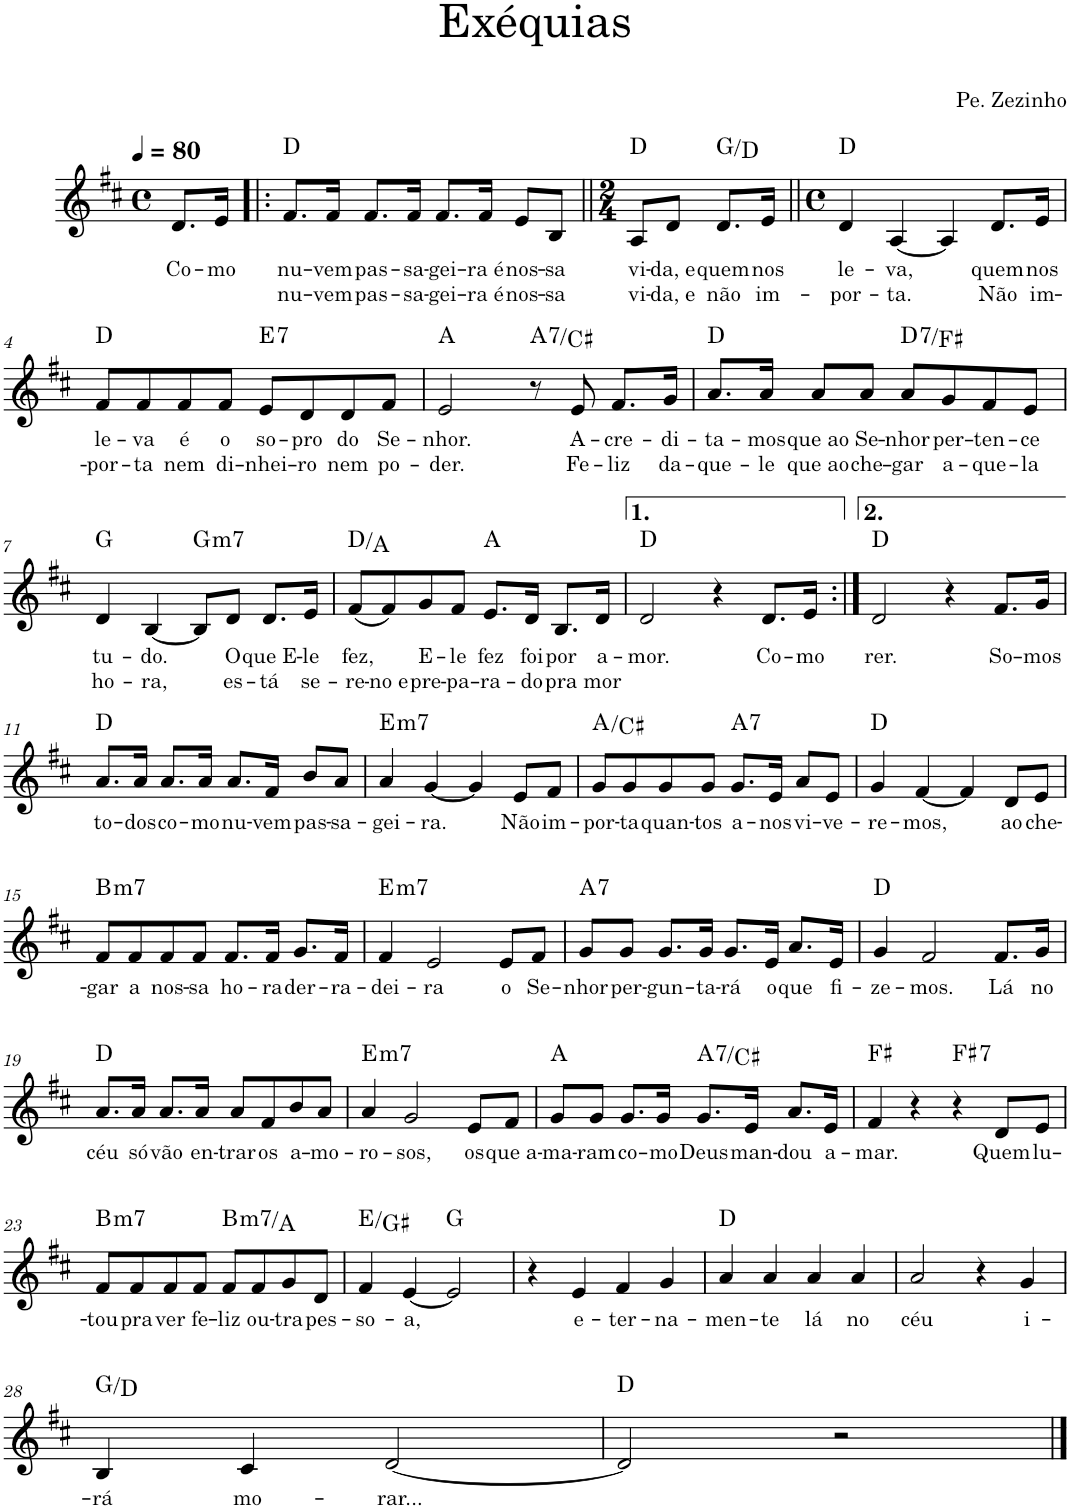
**kern	**text	**text	**harte
*part1	*part1	*part1	*part1
*staff1	*staff1	*staff1	*
*I"Voz	*	*	*
*I'Vo.	*	*	*
*clefG2	*	*	*
*k[f#c#]	*	*	*
*M4/4	*	*	*
*met(c)	*	*	*
*MM80	*	*	*
=	=	=	=
!	!LO:LY:b	!	!
8.d/L	Co-	.	.
!	!LO:LY:b	!	!
16e/Jk	-mo	.	.
=1!|:	=1!|:	=1!|:	=1!|:
!	!LO:LY:b	!LO:LY:b	!
8.f#/L	nu-	nu-	D:maj
!	!LO:LY:b	!LO:LY:b	!
16f#/Jk	-vem	-vem	.
!	!LO:LY:b	!LO:LY:b	!
8.f#/L	pas-	pas-	.
!	!LO:LY:b	!LO:LY:b	!
16f#/Jk	-sa-	-sa-	.
!	!LO:LY:b	!LO:LY:b	!
8.f#/L	-gei-	-gei-	.
!	!LO:LY:b	!LO:LY:b	!
16f#/Jk	-ra é	-ra é	.
!	!LO:LY:b	!LO:LY:b	!
8e/L	nos-	nos-	.
!	!LO:LY:b	!LO:LY:b	!
8B/J	-sa	-sa	.
=2||	=2||	=2||	=2||
*M2/4	*	*	*
!	!LO:LY:b	!LO:LY:b	!
8A/L	vi-	vi-	D:maj
!	!LO:LY:b	!LO:LY:b	!
8d/J	-da, e	-da, e	.
!	!LO:LY:b	!LO:LY:b	!
8.d/L	quem	não	G:maj/5
!	!LO:LY:b	!LO:LY:b	!
16e/Jk	nos	im-	.
=3||	=3||	=3||	=3||
*M4/4	*	*	*
*met(c)	*	*	*
!	!LO:LY:b	!LO:LY:b	!
4d/	le-	-por-	D:maj
!	!LO:LY:b	!LO:LY:b	!
[4A/	-va,	-ta.	.
4A/]	.	.	.
!	!LO:LY:b	!LO:LY:b	!
8.d/L	quem	Não	.
!	!LO:LY:b	!LO:LY:b	!
16e/Jk	nos	im-	.
!!LO:LB:g=z
=4	=4	=4	=4
!	!LO:LY:b	!LO:LY:b	!
8f#/L	le-	-por-	D:maj
!	!LO:LY:b	!LO:LY:b	!
8f#/	-va	-ta	.
!	!LO:LY:b	!LO:LY:b	!
8f#/	é	nem	.
!	!LO:LY:b	!LO:LY:b	!
8f#/J	o	di-	.
!	!LO:LY:b	!LO:LY:b	!LO:H:kt=7
8e/L	so-	-nhei-	E:7
!	!LO:LY:b	!LO:LY:b	!
8d/	-pro	-ro	.
!	!LO:LY:b	!LO:LY:b	!
8d/	do	nem	.
!	!LO:LY:b	!LO:LY:b	!
8f#/J	Se-	po-	.
=5	=5	=5	=5
!	!LO:LY:b	!LO:LY:b	!
2e/	-nhor.	-der.	A:maj
!	!	!	!LO:H:kt=7
8r	.	.	A:7/3
!	!LO:LY:b	!LO:LY:b	!
8e/	A-	Fe-	.
!	!LO:LY:b	!LO:LY:b	!
8.f#/L	-cre-	-liz	.
!	!LO:LY:b	!LO:LY:b	!
16g/Jk	-di-	da-	.
=6	=6	=6	=6
!	!LO:LY:b	!LO:LY:b	!
8.a/L	-ta-	-que-	D:maj
!	!LO:LY:b	!LO:LY:b	!
16a/Jk	-mos	-le	.
!	!LO:LY:b	!LO:LY:b	!
8a/L	que ao	que ao	.
!	!LO:LY:b	!LO:LY:b	!
8a/J	Se-	che-	.
!	!LO:LY:b	!LO:LY:b	!LO:H:kt=7
8a/L	-nhor	-gar	D:7/3
!	!LO:LY:b	!LO:LY:b	!
8g/	per-	a-	.
!	!LO:LY:b	!LO:LY:b	!
8f#/	-ten-	-que-	.
!	!LO:LY:b	!LO:LY:b	!
8e/J	-ce	-la	.
!!LO:LB:g=z
=7	=7	=7	=7
!	!LO:LY:b	!LO:LY:b	!
4d/	tu-	ho-	G:maj
!	!LO:LY:b	!LO:LY:b	!
[4B/	-do.	-ra,	.
!	!	!	!LO:H:kt=m7
8B/L]	.	.	G:min7
!	!LO:LY:b	!LO:LY:b	!
8d/J	O	es-	.
!	!LO:LY:b	!LO:LY:b	!
8.d/L	que E-	-tá	.
!	!LO:LY:b	!LO:LY:b	!
16e/Jk	-le	se-	.
=8	=8	=8	=8
!	!LO:LY:b	!LO:LY:b	!
(8f#/L	fez,	-re-	D:maj/5
!	!	!LO:LY:b	!
8f#/)	.	-no e	.
!	!LO:LY:b	!LO:LY:b	!
8g/	E-	pre-	.
!	!LO:LY:b	!LO:LY:b	!
8f#/J	-le	-pa-	.
!	!LO:LY:b	!LO:LY:b	!
8.e/L	fez	-ra-	A:maj
!	!LO:LY:b	!LO:LY:b	!
16d/Jk	foi	-do	.
!	!LO:LY:b	!LO:LY:b	!
8.B/L	por	pra	.
!	!LO:LY:b	!LO:LY:b	!
16d/Jk	a-	mor	.
=9	=9	=9	=9
!	!LO:LY:b	!	!
2d/	-mor.	.	D:maj
4r	.	.	.
!	!LO:LY:b	!	!
8.d/L	Co-	.	.
!	!LO:LY:b	!	!
16e/Jk	-mo	.	.
=10:|!	=10:|!	=10:|!	=10:|!
!	!LO:LY:b	!	!
2d/	rer.	.	D:maj
4r	.	.	.
!	!LO:LY:b	!	!
8.f#/L	So-	.	.
!	!LO:LY:b	!	!
16g/Jk	-mos	.	.
!!LO:LB:g=z
=11	=11	=11	=11
!	!LO:LY:b	!	!
8.a/L	to-	.	D:maj
!	!LO:LY:b	!	!
16a/Jk	-dos	.	.
!	!LO:LY:b	!	!
8.a/L	co-	.	.
!	!LO:LY:b	!	!
16a/Jk	-mo	.	.
!	!LO:LY:b	!	!
8.a/L	nu-	.	.
!	!LO:LY:b	!	!
16f#/Jk	-vem	.	.
!	!LO:LY:b	!	!
8b/L	pas-	.	.
!	!LO:LY:b	!	!
8a/J	-sa-	.	.
=12	=12	=12	=12
!	!LO:LY:b	!	!LO:H:kt=m7
4a/	-gei-	.	E:min7
!	!LO:LY:b	!	!
[4g/	-ra.	.	.
4g/]	.	.	.
!	!LO:LY:b	!	!
8e/L	Não	.	.
!	!LO:LY:b	!	!
8f#/J	im-	.	.
=13	=13	=13	=13
!	!LO:LY:b	!	!
8g/L	-por-	.	A:maj/3
!	!LO:LY:b	!	!
8g/	-ta	.	.
!	!LO:LY:b	!	!
8g/	quan-	.	.
!	!LO:LY:b	!	!
8g/J	-tos	.	.
!	!LO:LY:b	!	!LO:H:kt=7
8.g/L	a-	.	A:7
!	!LO:LY:b	!	!
16e/Jk	-nos	.	.
!	!LO:LY:b	!	!
8a/L	vi-	.	.
!	!LO:LY:b	!	!
8e/J	-ve-	.	.
=14	=14	=14	=14
!	!LO:LY:b	!	!
4g/	-re-	.	D:maj
!	!LO:LY:b	!	!
[4f#/	-mos,	.	.
4f#/]	.	.	.
!	!LO:LY:b	!	!
8d/L	ao	.	.
!	!LO:LY:b	!	!
8e/J	che-	.	.
!!LO:LB:g=z
=15	=15	=15	=15
!	!LO:LY:b	!	!LO:H:kt=m7
8f#/L	-gar	.	B:min7
!	!LO:LY:b	!	!
8f#/	a	.	.
!	!LO:LY:b	!	!
8f#/	nos-	.	.
!	!LO:LY:b	!	!
8f#/J	-sa	.	.
!	!LO:LY:b	!	!
8.f#/L	ho-	.	.
!	!LO:LY:b	!	!
16f#/Jk	-ra	.	.
!	!LO:LY:b	!	!
8.g/L	der-	.	.
!	!LO:LY:b	!	!
16f#/Jk	-ra-	.	.
=16	=16	=16	=16
!	!LO:LY:b	!	!LO:H:kt=m7
4f#/	-dei-	.	E:min7
!	!LO:LY:b	!	!
2e/	-ra	.	.
!	!LO:LY:b	!	!
8e/L	o	.	.
!	!LO:LY:b	!	!
8f#/J	Se-	.	.
=17	=17	=17	=17
!	!LO:LY:b	!	!LO:H:kt=7
8g/L	-nhor	.	A:7
!	!LO:LY:b	!	!
8g/J	per-	.	.
!	!LO:LY:b	!	!
8.g/L	-gun-	.	.
!	!LO:LY:b	!	!
16g/Jk	-ta-	.	.
!	!LO:LY:b	!	!
8.g/L	-rá	.	.
!	!LO:LY:b	!	!
16e/Jk	o	.	.
!	!LO:LY:b	!	!
8.a/L	que	.	.
!	!LO:LY:b	!	!
16e/Jk	fi-	.	.
=18	=18	=18	=18
!	!LO:LY:b	!	!
4g/	-ze-	.	D:maj
!	!LO:LY:b	!	!
2f#/	-mos.	.	.
!	!LO:LY:b	!	!
8.f#/L	Lá	.	.
!	!LO:LY:b	!	!
16g/Jk	no	.	.
!!LO:LB:g=z
=19	=19	=19	=19
!	!LO:LY:b	!	!
8.a/L	céu	.	D:maj
!	!LO:LY:b	!	!
16a/Jk	só	.	.
!	!LO:LY:b	!	!
8.a/L	vão	.	.
!	!LO:LY:b	!	!
16a/Jk	en-	.	.
!	!LO:LY:b	!	!
8a/L	-trar	.	.
!	!LO:LY:b	!	!
8f#/	os	.	.
!	!LO:LY:b	!	!
8b/	a-	.	.
!	!LO:LY:b	!	!
8a/J	-mo-	.	.
=20	=20	=20	=20
!	!LO:LY:b	!	!LO:H:kt=m7
4a/	-ro-	.	E:min7
!	!LO:LY:b	!	!
2g/	-sos,	.	.
!	!LO:LY:b	!	!
8e/L	os	.	.
!	!LO:LY:b	!	!
8f#/J	que a-	.	.
=21	=21	=21	=21
!	!LO:LY:b	!	!
8g/L	-ma-	.	A:maj
!	!LO:LY:b	!	!
8g/J	-ram	.	.
!	!LO:LY:b	!	!
8.g/L	co-	.	.
!	!LO:LY:b	!	!
16g/Jk	-mo	.	.
!	!LO:LY:b	!	!LO:H:kt=7
8.g/L	Deus	.	A:7/3
!	!LO:LY:b	!	!
16e/Jk	man-	.	.
!	!LO:LY:b	!	!
8.a/L	-dou	.	.
!	!LO:LY:b	!	!
16e/Jk	a-	.	.
=22	=22	=22	=22
!	!LO:LY:b	!	!
4f#/	-mar.	.	F#:maj
4r	.	.	.
!	!	!	!LO:H:kt=7
4r	.	.	F#:7
!	!LO:LY:b	!	!
8d/L	Quem	.	.
!	!LO:LY:b	!	!
8e/J	lu-	.	.
!!LO:LB:g=z
=23	=23	=23	=23
!	!LO:LY:b	!	!LO:H:kt=m7
8f#/L	-tou	.	B:min7
!	!LO:LY:b	!	!
8f#/	pra	.	.
!	!LO:LY:b	!	!
8f#/	ver	.	.
!	!LO:LY:b	!	!
8f#/J	fe-	.	.
!	!LO:LY:b	!	!LO:H:kt=m7
8f#/L	-liz	.	B:min7/b7
!	!LO:LY:b	!	!
8f#/	ou-	.	.
!	!LO:LY:b	!	!
8g/	-tra	.	.
!	!LO:LY:b	!	!
8d/J	pes-	.	.
=24	=24	=24	=24
!	!LO:LY:b	!	!
4f#/	-so-	.	E:maj/3
!	!LO:LY:b	!	!
[4e/	-a,	.	.
2e/]	.	.	G:maj
=25	=25	=25	=25
4r	.	.	.
!	!LO:LY:b	!	!
4e/	e-	.	.
!	!LO:LY:b	!	!
4f#/	-ter-	.	.
!	!LO:LY:b	!	!
4g/	-na-	.	.
=26	=26	=26	=26
!	!LO:LY:b	!	!
4a/	-men-	.	D:maj
!	!LO:LY:b	!	!
4a/	-te	.	.
!	!LO:LY:b	!	!
4a/	lá	.	.
!	!LO:LY:b	!	!
4a/	no	.	.
=27	=27	=27	=27
!	!LO:LY:b	!	!
2a/	céu	.	.
4r	.	.	.
!	!LO:LY:b	!	!
4g/	i-	.	.
!!LO:LB:g=z
=28	=28	=28	=28
!	!LO:LY:b	!	!
4B/	-rá	.	G:maj/5
!	!LO:LY:b	!	!
4c#/	mo-	.	.
!	!LO:LY:b	!	!
[2d/	-rar...	.	.
=29	=29	=29	=29
2d/]	.	.	D:maj
2r	.	.	.
==	==	==	==
*-	*-	*-	*-
